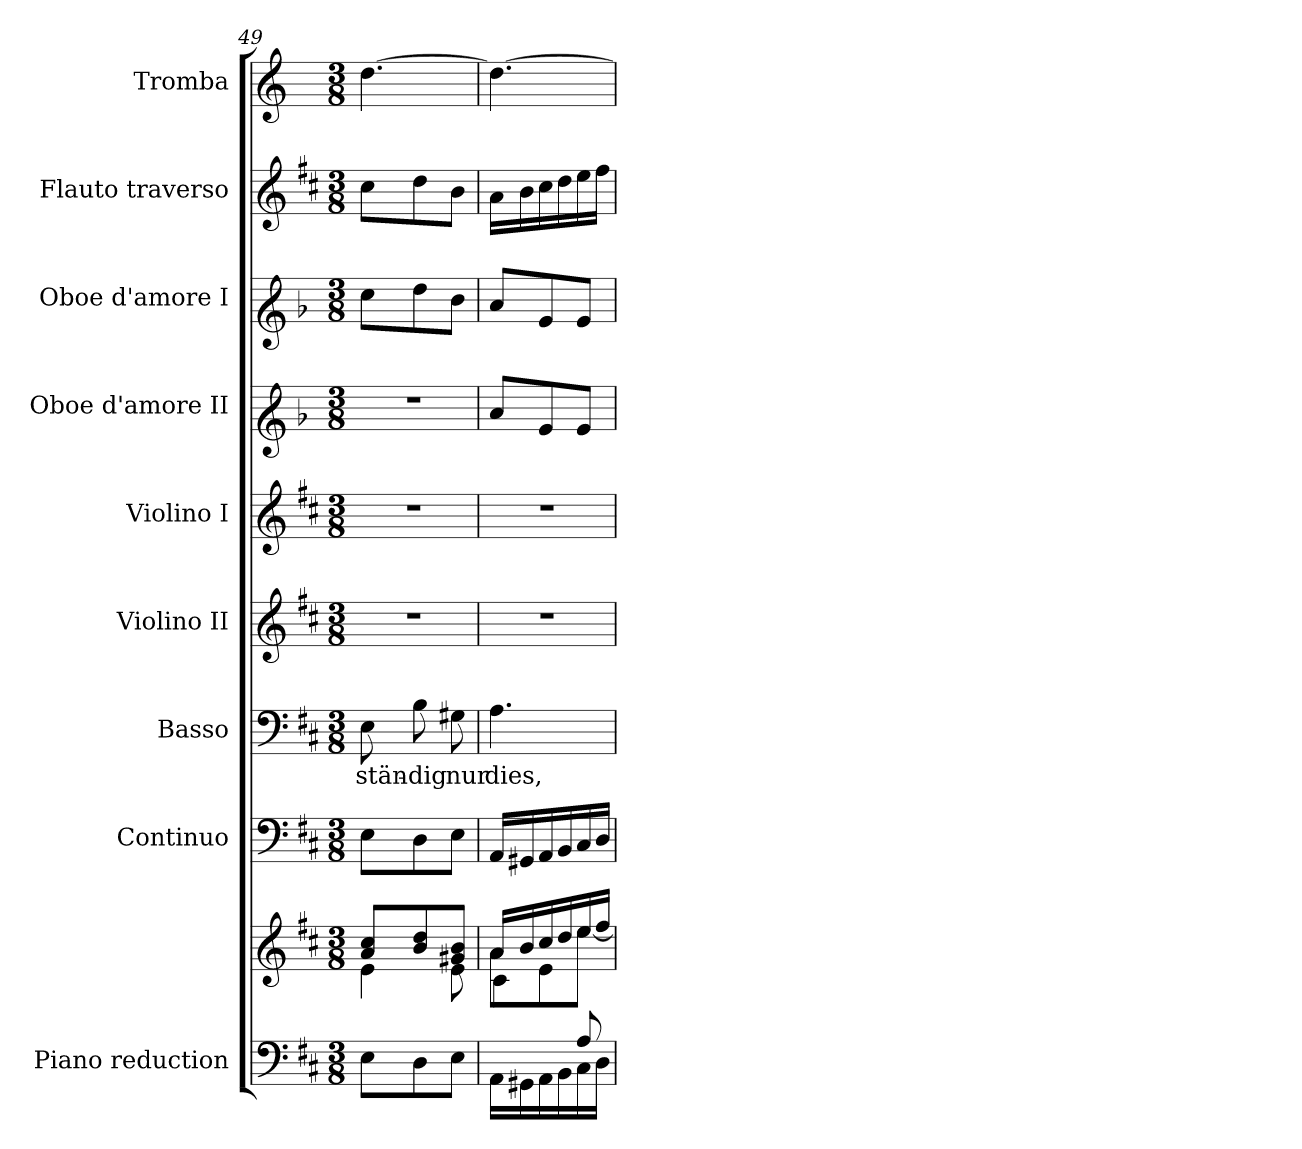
**kern	**kern	**kern	**kern	**text	**kern	**kern	**kern	**kern	**kern	**kern
*part9	*part9	*part8	*part7	*part7	*part6	*part5	*part4	*part3	*part2	*part1
*staff10	*staff9	*staff8	*staff7	*staff7	*staff6	*staff5	*staff4	*staff3	*staff2	*staff1
*I"Piano reduction	*	*I"Continuo	*I"Basso	*	*I"Violino II	*I"Violino I	*I"Oboe d'amore II	*I"Oboe d'amore I	*I"Flauto traverso	*I"Tromba
*I'Pno	*	*	*	*	*I'Vln	*I'Vln	*	*	*I'Fl	*
*clefF4	*clefG2	*clefF4	*clefF4	*	*clefG2	*clefG2	*clefG1	*clefG1	*clefG2	*clefG2
*	*	*	*	*	*	*	*ITrd2c3	*ITrd2c3	*	*ITrd-1c-2
*k[f#c#]	*k[f#c#]	*k[f#c#]	*k[f#c#]	*	*k[f#c#]	*k[f#c#]	*k[f#c#]	*k[f#c#]	*k[f#c#]	*k[f#c#]
*M3/8	*M3/8	*M3/8	*M3/8	*	*M3/8	*M3/8	*M3/8	*M3/8	*M3/8	*M3/8
=49	=49	=49	=49	=49	=49	=49	=49	=49	=49	=49
*	*^	*	*	*	*	*	*	*	*	*
!	!	!	!	!	!LO:LY:b	!	!	!	!	!	!
8E\L	8a/ 8cc#/L	4e\	8E\L	8E\	-stän-	4.r	4.r	4.r	8cc#\L	8cc#\L	[4.ee\
!	!	!	!	!	!LO:LY:b	!	!	!	!	!	!
8D\	8b/ 8dd/	.	8D\	8B\	-dig	.	.	.	8dd\	8dd\	.
!	!	!	!	!	!LO:LY:b	!	!	!	!	!	!
8E\J	8g#X/ 8b/J	8e\	8E\J	8G#X\	nur	.	.	.	8b\J	8b\J	.
=50	=50	=50	=50	=50	=50	=50	=50	=50	=50	=50	=50
*^	*	*^	*	*	*	*	*	*	*	*	*
!	!	!	!	!	!	!	!LO:LY:b	!	!	!	!	!	!
4ryy	16AA\LL	16a/LL	8a\L	4c#\	16AA/LL	4.A\	dies,	4.r	4.r	8a/L	8a/L	16a\LL	4.ee\_
.	16GG#X\	16b/	.	.	16GG#X/	.	.	.	.	.	.	16b\	.
.	16AA\	16cc#/	8e\	.	16AA/	.	.	.	.	8e/	8e/	16cc#\	.
.	16BB\	16dd/	.	.	16BB/	.	.	.	.	.	.	16dd\	.
8A/	16C#\	16ee/	[8ee\J	8ryy	16C#/	.	.	.	.	8e/J	8e/J	16ee\	.
.	16D\JJ	16ff#/JJ	.	.	16D/JJ	.	.	.	.	.	.	16ff#\JJ	.
*v	*v	*	*	*	*	*	*	*	*	*	*	*	*
*	*v	*v	*v	*	*	*	*	*	*	*	*	*
=	=	=	=	=	=	=	=	=	=	=
*-	*-	*-	*-	*-	*-	*-	*-	*-	*-	*-
